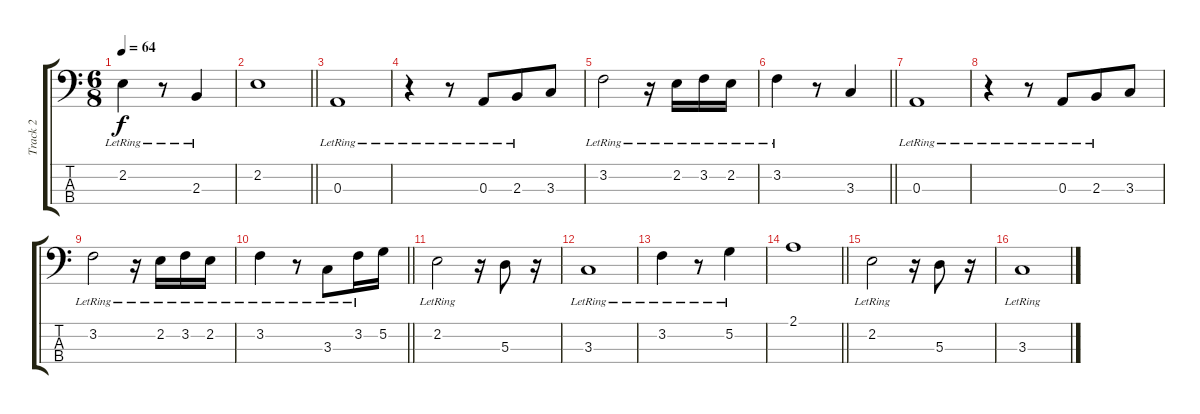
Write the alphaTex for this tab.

\track ("Track 2" "Track 2") {instrument acousticbass}
\staff {score tabs}
\tuning (G2 D2 A1 E1) {hide}
\ts (6 8)
\tempo 64
\clef f4
\ks c
2.2{lr}.4{dy f} r.8 2.3{lr}.4 |
\barLineRight lightlight
2.2.1 |
0.3{lr}.1 |
r.4 r.8 0.3{lr}.8 2.3{lr}.8 3.3.8 |
3.2{lr}.2 r.16 2.2{lr}.16 3.2{lr}.16 2.2{lr}.16 |
\barLineRight lightlight
3.2{lr}.4 r.8 3.3.4 |
0.3{lr}.1 |
r.4 r.8 0.3{lr}.8 2.3{lr}.8 3.3.8 |
3.2{lr}.2 r.16 2.2{lr}.16 3.2{lr}.16 2.2{lr}.16 |
\barLineRight lightlight
3.2{lr}.4 r.8 3.3{lr}.8 3.2{lr}.16 5.2.16 |
2.2{lr}.2 r.16 5.3.8 r.16 |
3.3{lr}.1 |
3.2{lr}.4 r.8 5.2{lr}.4 |
\barLineRight lightlight
2.1.1 |
2.2{lr}.2 r.16 5.3.8 r.16 |
3.3{lr}.1
